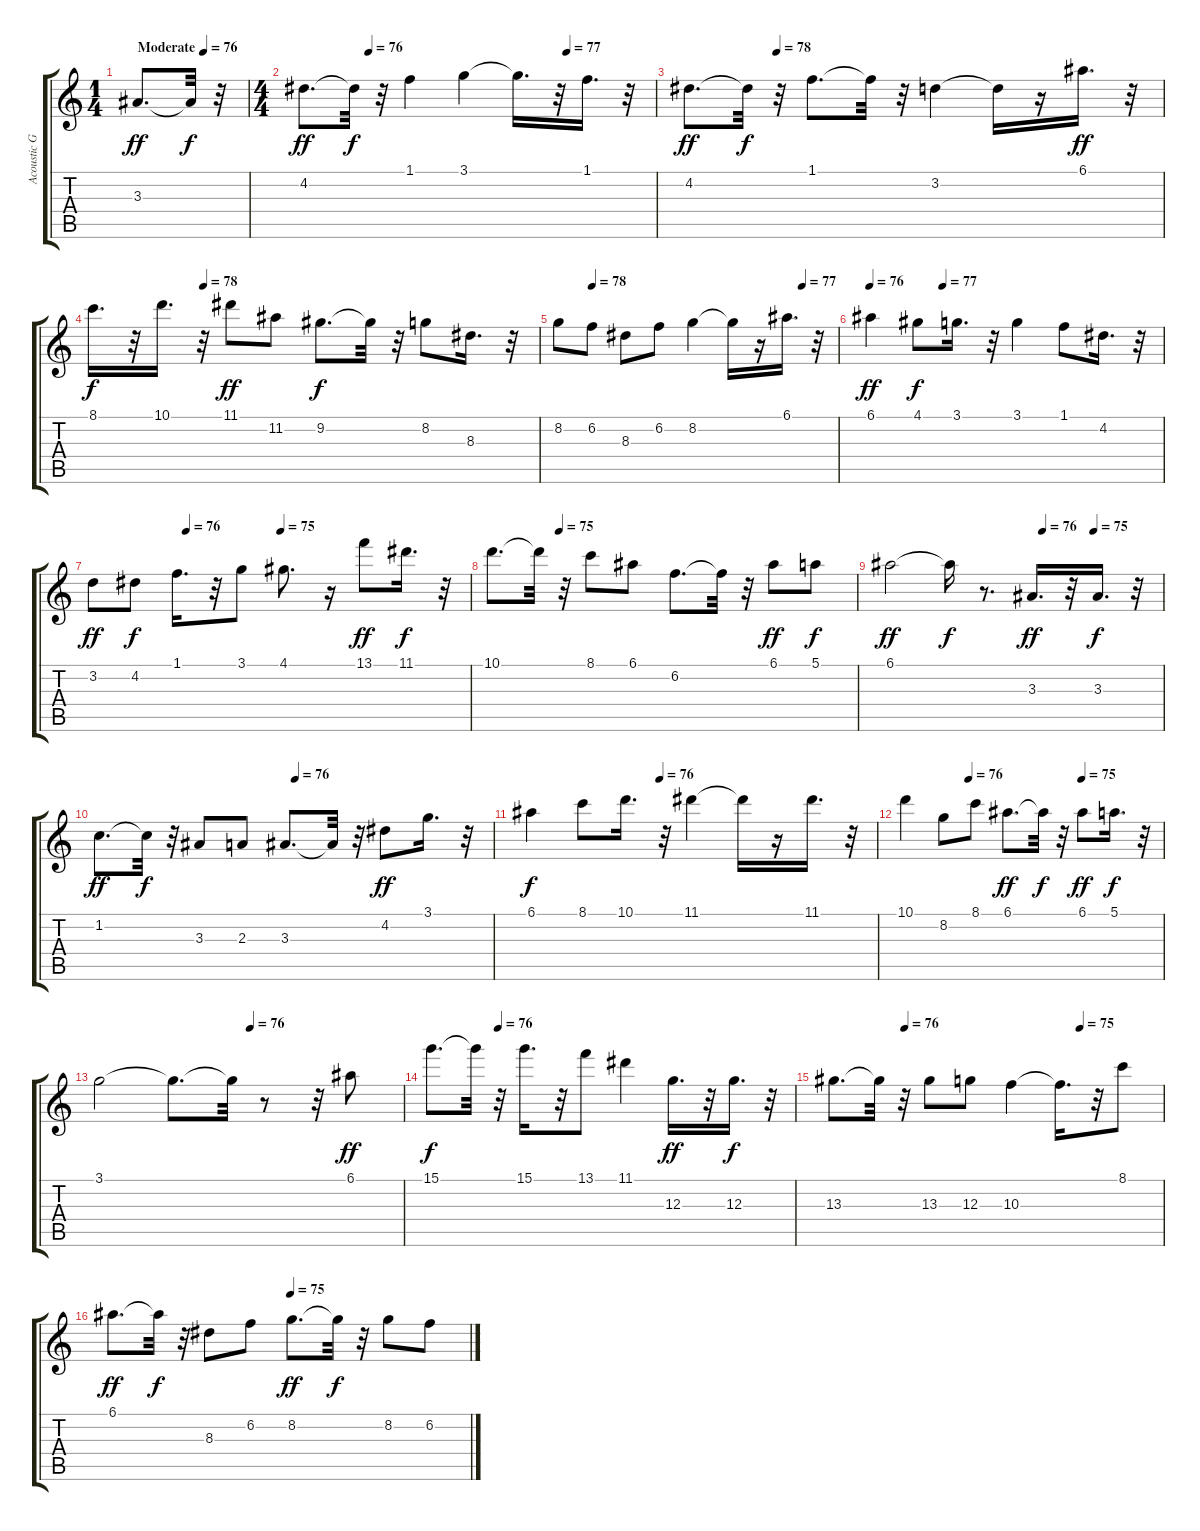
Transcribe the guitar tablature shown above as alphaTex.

\track ("Acoustic Guitar (steel)" "Acoustic G") {instrument acousticguitarsteel}
\staff {score tabs}
\tuning (E4 B3 G3 D3 A2 E2) {hide}
\ts (1 4)
\tempo (76 "Moderate")
\clef g2
\ks c
3.3.8{d dy ff instrument acousticguitarsteel} 3.3{t}.32{dy f} r.32 |
\ts (4 4)
\tempo (76 0.1875)
\tempo (77 0.75)
4.2.8{d dy ff} 4.2{t}.32{dy f} r.32 1.1.4 3.1.4 3.1{t}.16{d} r.32 1.1.16{d} r.32 |
\tempo (78 0.1875)
4.2.8{d dy ff} 4.2{t}.32{dy f} r.32 1.1.8{d} 1.1{t}.32 r.32 3.2.4 3.2{t}.16 r.16 6.1.16{d dy ff} r.32 |
\tempo (78 0.25)
8.1.16{d dy f} r.32 10.1.16{d} r.32 11.1.8{dy ff} 11.2.8 9.2.8{d dy f} 9.2{t}.32 r.32 8.2.8 8.3.16{d} r.32 |
\tempo (78 0.125)
\tempo (77 0.875)
8.2.8 6.2.8 8.3.8 6.2.8 8.2.4 8.2{t}.16 r.16 6.1.16{d} r.32 |
\tempo 76
\tempo (77 0.25)
6.1.4{dy ff} 4.1.8{dy f} 3.1.16{d} r.32 3.1.4 1.1.8 4.2.16{d} r.32 |
\tempo (76 0.25)
\tempo (75 0.5)
3.2.8{dy ff} 4.2.8{dy f} 1.1.16{d} r.32 3.1.8 4.1.8{d} r.16 13.1.8{dy ff} 11.1.16{d dy f} r.32 |
\tempo (75 0.1875)
10.1.8{d} 10.1{t}.32 r.32 8.1.8 6.1.8 6.2.8{d} 6.2{t}.32 r.32 6.1.8{dy ff} 5.1.8{dy f} |
\tempo (76 0.5625)
\tempo (75 0.75)
6.1.2{dy ff} 6.1{t}.16{dy f} r.8{d} 3.3.16{d dy ff} r.32 3.3.16{d dy f} r.32 |
\tempo (76 0.5)
1.2.8{d dy ff} 1.2{t}.32{dy f} r.32 3.3.8 2.3.8 3.3.8{d} 3.3{t}.32 r.32 4.2.8{dy ff} 3.1.16{d} r.32 |
\tempo (76 0.375)
6.1.4{dy f} 8.1.8 10.1.16{d} r.32 11.1.4 11.1{t}.16 r.16 11.1.16{d} r.32 |
\tempo (76 0.25)
\tempo (75 0.6875)
10.1.4 8.2.8 8.1.8 6.1.8{d dy ff} 6.1{t}.32{dy f} r.32 6.1.8{dy ff} 5.1.16{d dy f} r.32 |
\tempo (76 0.5)
3.1.2 3.1{t}.8{d} 3.1{t}.32 r.8 r.32 6.1.8{dy ff} |
\tempo (76 0.1875)
15.1.8{d dy f} 15.1{t}.32 r.32 15.1.16{d} r.32 13.1.8 11.1.4 12.3.16{d dy ff} r.32 12.3.16{d dy f} r.32 |
\tempo (76 0.21875)
\tempo (75 0.75)
13.3.8{d} 13.3{t}.32 r.32 13.3.8 12.3.8 10.3.4 10.3{t}.16{d} r.32 8.1.8 |
\tempo (75 0.5)
6.1.8{d dy ff} 6.1{t}.32{dy f} r.32 8.3.8 6.2.8 8.2.8{d dy ff} 8.2{t}.32{dy f} r.32 8.2.8 6.2.8
